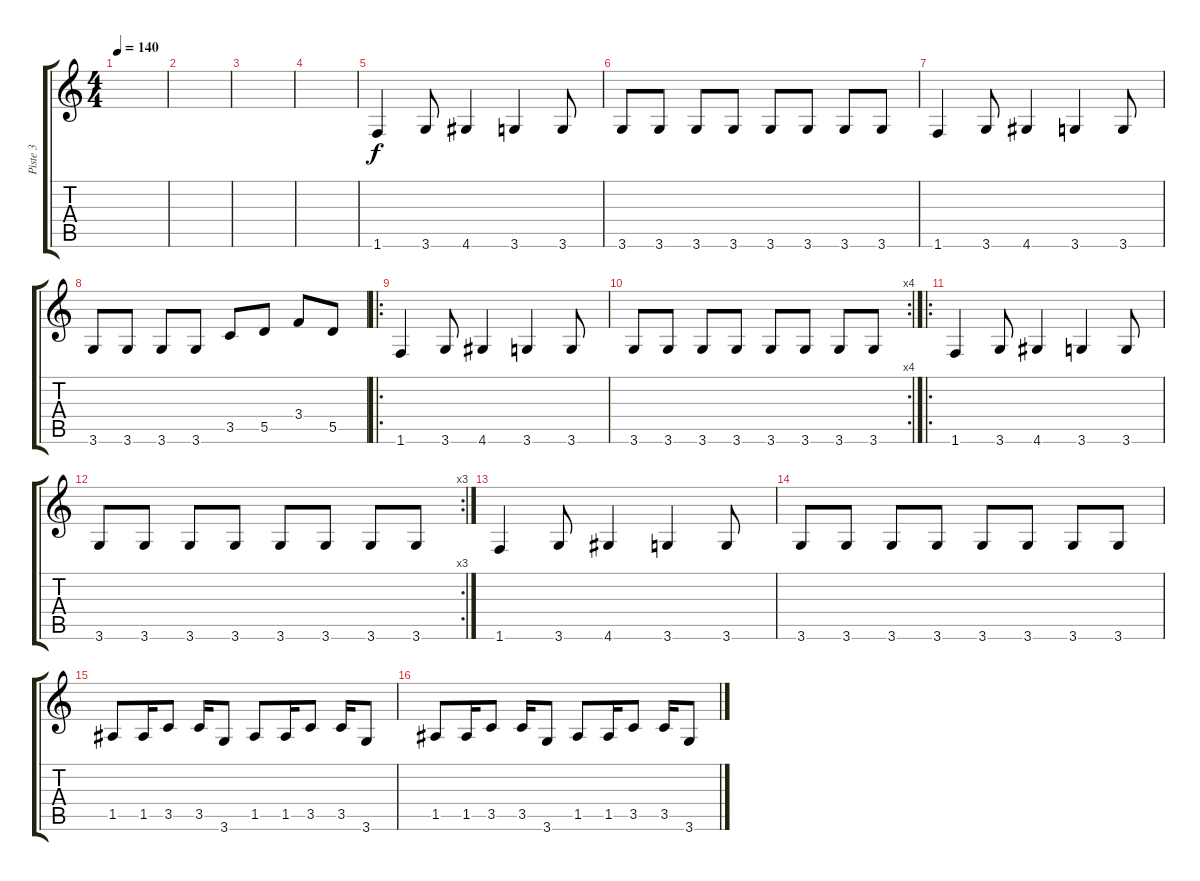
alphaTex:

\track ("Piste 3" "Piste 3") {instrument electricbasspick}
\staff {score tabs}
\tuning (E4 B3 G3 D3 A2 E2) {hide}
\ts (4 4)
\tempo 140
\clef g2
\ks c
|
|
|
|
1.6.4 3.6.8 4.6.4 3.6.4 3.6.8 |
3.6.8 3.6.8 3.6.8 3.6.8 3.6.8 3.6.8 3.6.8 3.6.8 |
1.6.4 3.6.8 4.6.4 3.6.4 3.6.8 |
3.6.8 3.6.8 3.6.8 3.6.8 3.5.8 5.5.8 3.4.8 5.5.8 |
\ro
1.6.4 3.6.8 4.6.4 3.6.4 3.6.8 |
\rc 4
3.6.8 3.6.8 3.6.8 3.6.8 3.6.8 3.6.8 3.6.8 3.6.8 |
\ro
1.6.4 3.6.8 4.6.4 3.6.4 3.6.8 |
\rc 3
3.6.8 3.6.8 3.6.8 3.6.8 3.6.8 3.6.8 3.6.8 3.6.8 |
1.6.4 3.6.8 4.6.4 3.6.4 3.6.8 |
3.6.8 3.6.8 3.6.8 3.6.8 3.6.8 3.6.8 3.6.8 3.6.8 |
1.5.8 1.5.16 3.5.8 3.5.16 3.6.8 1.5.8 1.5.16 3.5.8 3.5.16 3.6.8 |
1.5.8 1.5.16 3.5.8 3.5.16 3.6.8 1.5.8 1.5.16 3.5.8 3.5.16 3.6.8
